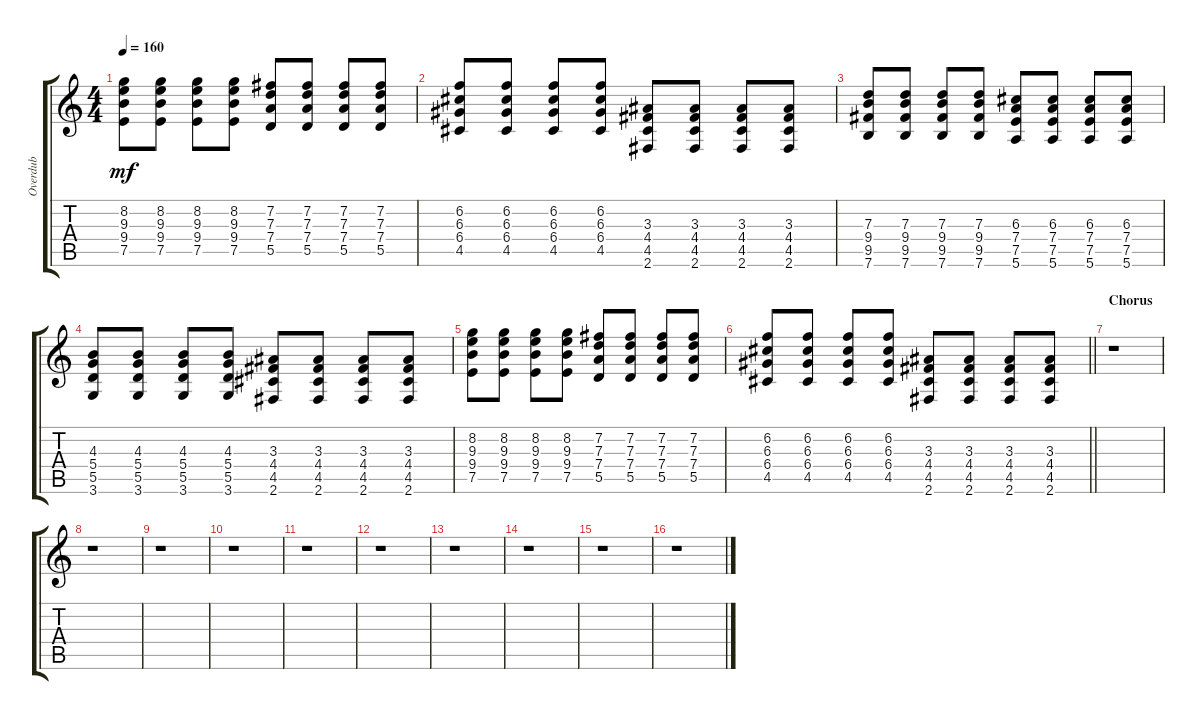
\track ("Overdub" "Overdub") {instrument distortionguitar}
\staff {score tabs}
\tuning (E4 B3 G3 D3 A2 E2) {hide}
\ts (4 4)
\tempo 160
\clef g2
\ks c
(8.2 9.3 9.4 7.5).8{dy mf} (8.2 9.3 9.4 7.5).8 (8.2 9.3 9.4 7.5).8 (8.2 9.3 9.4 7.5).8 (7.2 7.3 7.4 5.5).8 (7.2 7.3 7.4 5.5).8 (7.2 7.3 7.4 5.5).8 (7.2 7.3 7.4 5.5).8 |
(6.2 6.3 6.4 4.5).8 (6.2 6.3 6.4 4.5).8 (6.2 6.3 6.4 4.5).8 (6.2 6.3 6.4 4.5).8 (3.3 4.4 4.5 2.6).8 (3.3 4.4 4.5 2.6).8 (3.3 4.4 4.5 2.6).8 (3.3 4.4 4.5 2.6).8 |
(7.3 9.4 9.5 7.6).8 (7.3 9.4 9.5 7.6).8 (7.3 9.4 9.5 7.6).8 (7.3 9.4 9.5 7.6).8 (6.3 7.4 7.5 5.6).8 (6.3 7.4 7.5 5.6).8 (6.3 7.4 7.5 5.6).8 (6.3 7.4 7.5 5.6).8 |
(4.3 5.4 5.5 3.6).8 (4.3 5.4 5.5 3.6).8 (4.3 5.4 5.5 3.6).8 (4.3 5.4 5.5 3.6).8 (3.3 4.4 4.5 2.6).8 (3.3 4.4 4.5 2.6).8 (3.3 4.4 4.5 2.6).8 (3.3 4.4 4.5 2.6).8 |
(8.2 9.3 9.4 7.5).8 (8.2 9.3 9.4 7.5).8 (8.2 9.3 9.4 7.5).8 (8.2 9.3 9.4 7.5).8 (7.2 7.3 7.4 5.5).8 (7.2 7.3 7.4 5.5).8 (7.2 7.3 7.4 5.5).8 (7.2 7.3 7.4 5.5).8 |
\barLineRight lightlight
(6.2 6.3 6.4 4.5).8 (6.2 6.3 6.4 4.5).8 (6.2 6.3 6.4 4.5).8 (6.2 6.3 6.4 4.5).8 (3.3 4.4 4.5 2.6).8 (3.3 4.4 4.5 2.6).8 (3.3 4.4 4.5 2.6).8 (3.3 4.4 4.5 2.6).8 |
\section ("" "Chorus")
r.1 |
r.1 |
r.1 |
r.1 |
r.1 |
r.1 |
r.1 |
r.1 |
r.1 |
r.1
